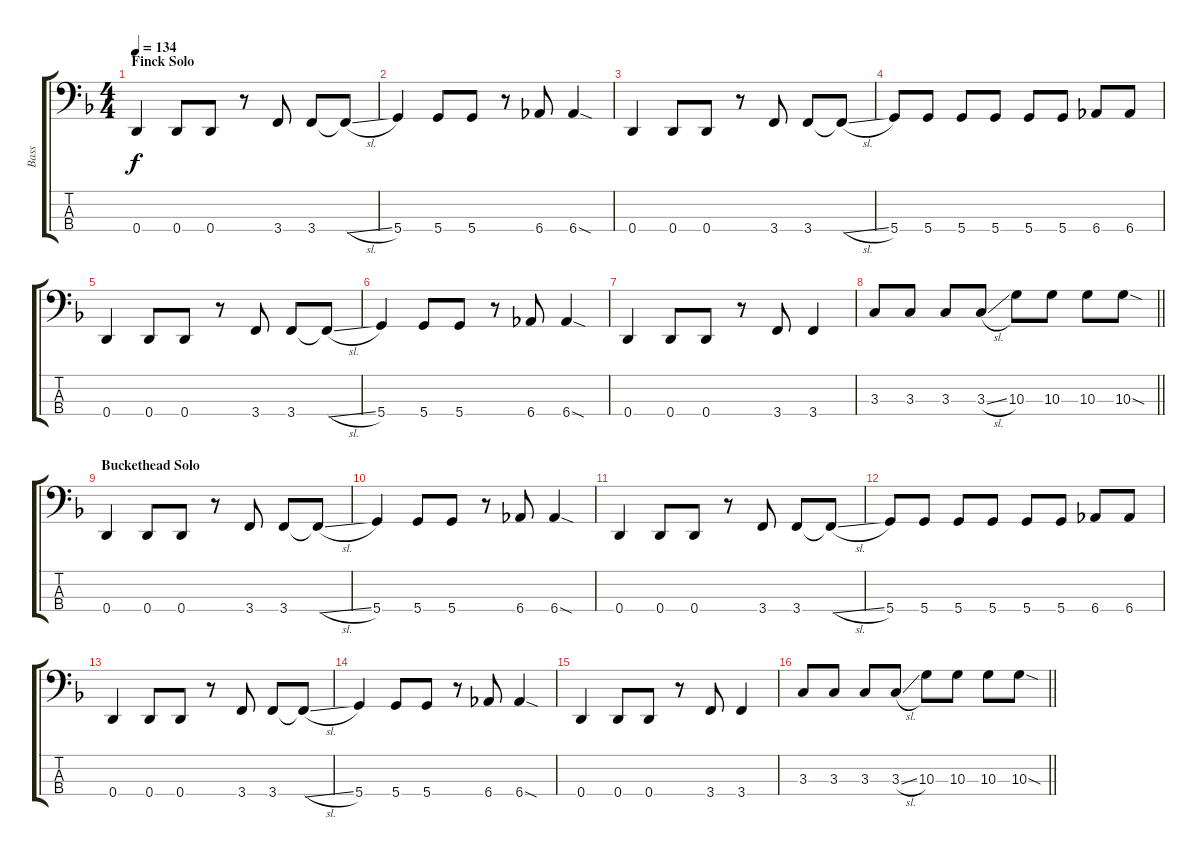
\track ("Bass" "Bass") {instrument electricbasspick}
\staff {score tabs}
\tuning (G2 D2 A1 D1) {hide}
\ts (4 4)
\section ("" "Finck Solo")
\tempo 134
\clef f4
\ks f
0.4.4{dy f} 0.4.8 0.4.8 r.8 3.4.8 3.4.8 3.4{sl t}.8 |
5.4.4 5.4.8 5.4.8 r.8 6.4.8 6.4{sod}.4 |
0.4.4 0.4.8 0.4.8 r.8 3.4.8 3.4.8 3.4{sl t}.8 |
5.4.8 5.4.8 5.4.8 5.4.8 5.4.8 5.4.8 6.4.8 6.4.8 |
0.4.4 0.4.8 0.4.8 r.8 3.4.8 3.4.8 3.4{sl t}.8 |
5.4.4 5.4.8 5.4.8 r.8 6.4.8 6.4{sod}.4 |
0.4.4 0.4.8 0.4.8 r.8 3.4.8 3.4.4 |
\barLineRight lightlight
3.3.8 3.3.8 3.3.8 3.3{sl}.8 10.3.8 10.3.8 10.3.8 10.3{sod}.8 |
\section ("" "Buckethead Solo")
0.4.4 0.4.8 0.4.8 r.8 3.4.8 3.4.8 3.4{sl t}.8 |
5.4.4 5.4.8 5.4.8 r.8 6.4.8 6.4{sod}.4 |
0.4.4 0.4.8 0.4.8 r.8 3.4.8 3.4.8 3.4{sl t}.8 |
5.4.8 5.4.8 5.4.8 5.4.8 5.4.8 5.4.8 6.4.8 6.4.8 |
0.4.4 0.4.8 0.4.8 r.8 3.4.8 3.4.8 3.4{sl t}.8 |
5.4.4 5.4.8 5.4.8 r.8 6.4.8 6.4{sod}.4 |
0.4.4 0.4.8 0.4.8 r.8 3.4.8 3.4.4 |
\barLineRight lightlight
3.3.8 3.3.8 3.3.8 3.3{sl}.8 10.3.8 10.3.8 10.3.8 10.3{sod}.8
